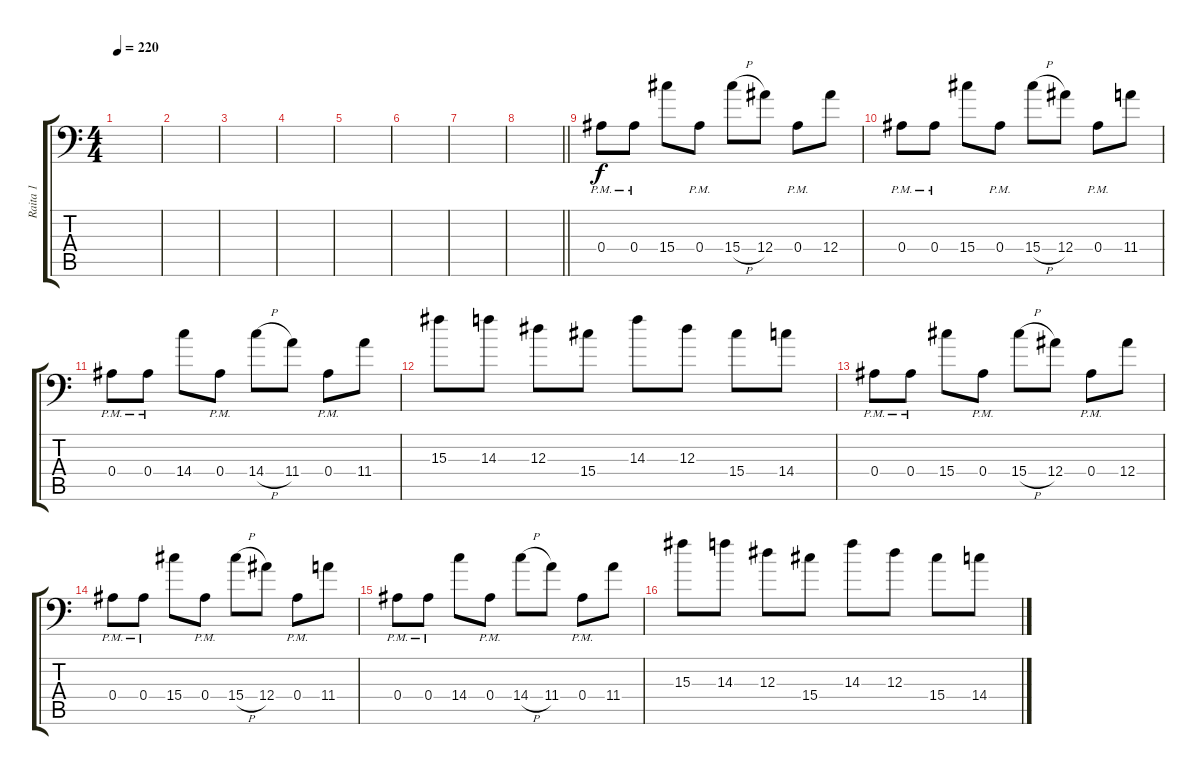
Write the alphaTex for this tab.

\track ("Raita 1" "Raita 1") {instrument distortionguitar}
\staff {score tabs}
\tuning (C4 G3 Eb3 Bb2 F2 Bb1) {hide}
\ts (4 4)
\section ("" "")
\tempo 220
\clef f4
\ks c
|
|
|
|
|
|
|
\barLineRight lightlight
|
\section ("" "")
0.4{pm}.8 0.4{pm}.8 15.4.8 0.4{pm}.8 15.4{h}.8 12.4.8 0.4{pm}.8 12.4.8 |
0.4{pm}.8 0.4{pm}.8 15.4.8 0.4{pm}.8 15.4{h}.8 12.4.8 0.4{pm}.8 11.4.8 |
0.4{pm}.8 0.4{pm}.8 14.4.8 0.4{pm}.8 14.4{h}.8 11.4.8 0.4{pm}.8 11.4.8 |
15.3.8 14.3.8 12.3.8 15.4.8 14.3.8 12.3.8 15.4.8 14.4.8 |
0.4{pm}.8 0.4{pm}.8 15.4.8 0.4{pm}.8 15.4{h}.8 12.4.8 0.4{pm}.8 12.4.8 |
0.4{pm}.8 0.4{pm}.8 15.4.8 0.4{pm}.8 15.4{h}.8 12.4.8 0.4{pm}.8 11.4.8 |
0.4{pm}.8 0.4{pm}.8 14.4.8 0.4{pm}.8 14.4{h}.8 11.4.8 0.4{pm}.8 11.4.8 |
15.3.8 14.3.8 12.3.8 15.4.8 14.3.8 12.3.8 15.4.8 14.4.8
